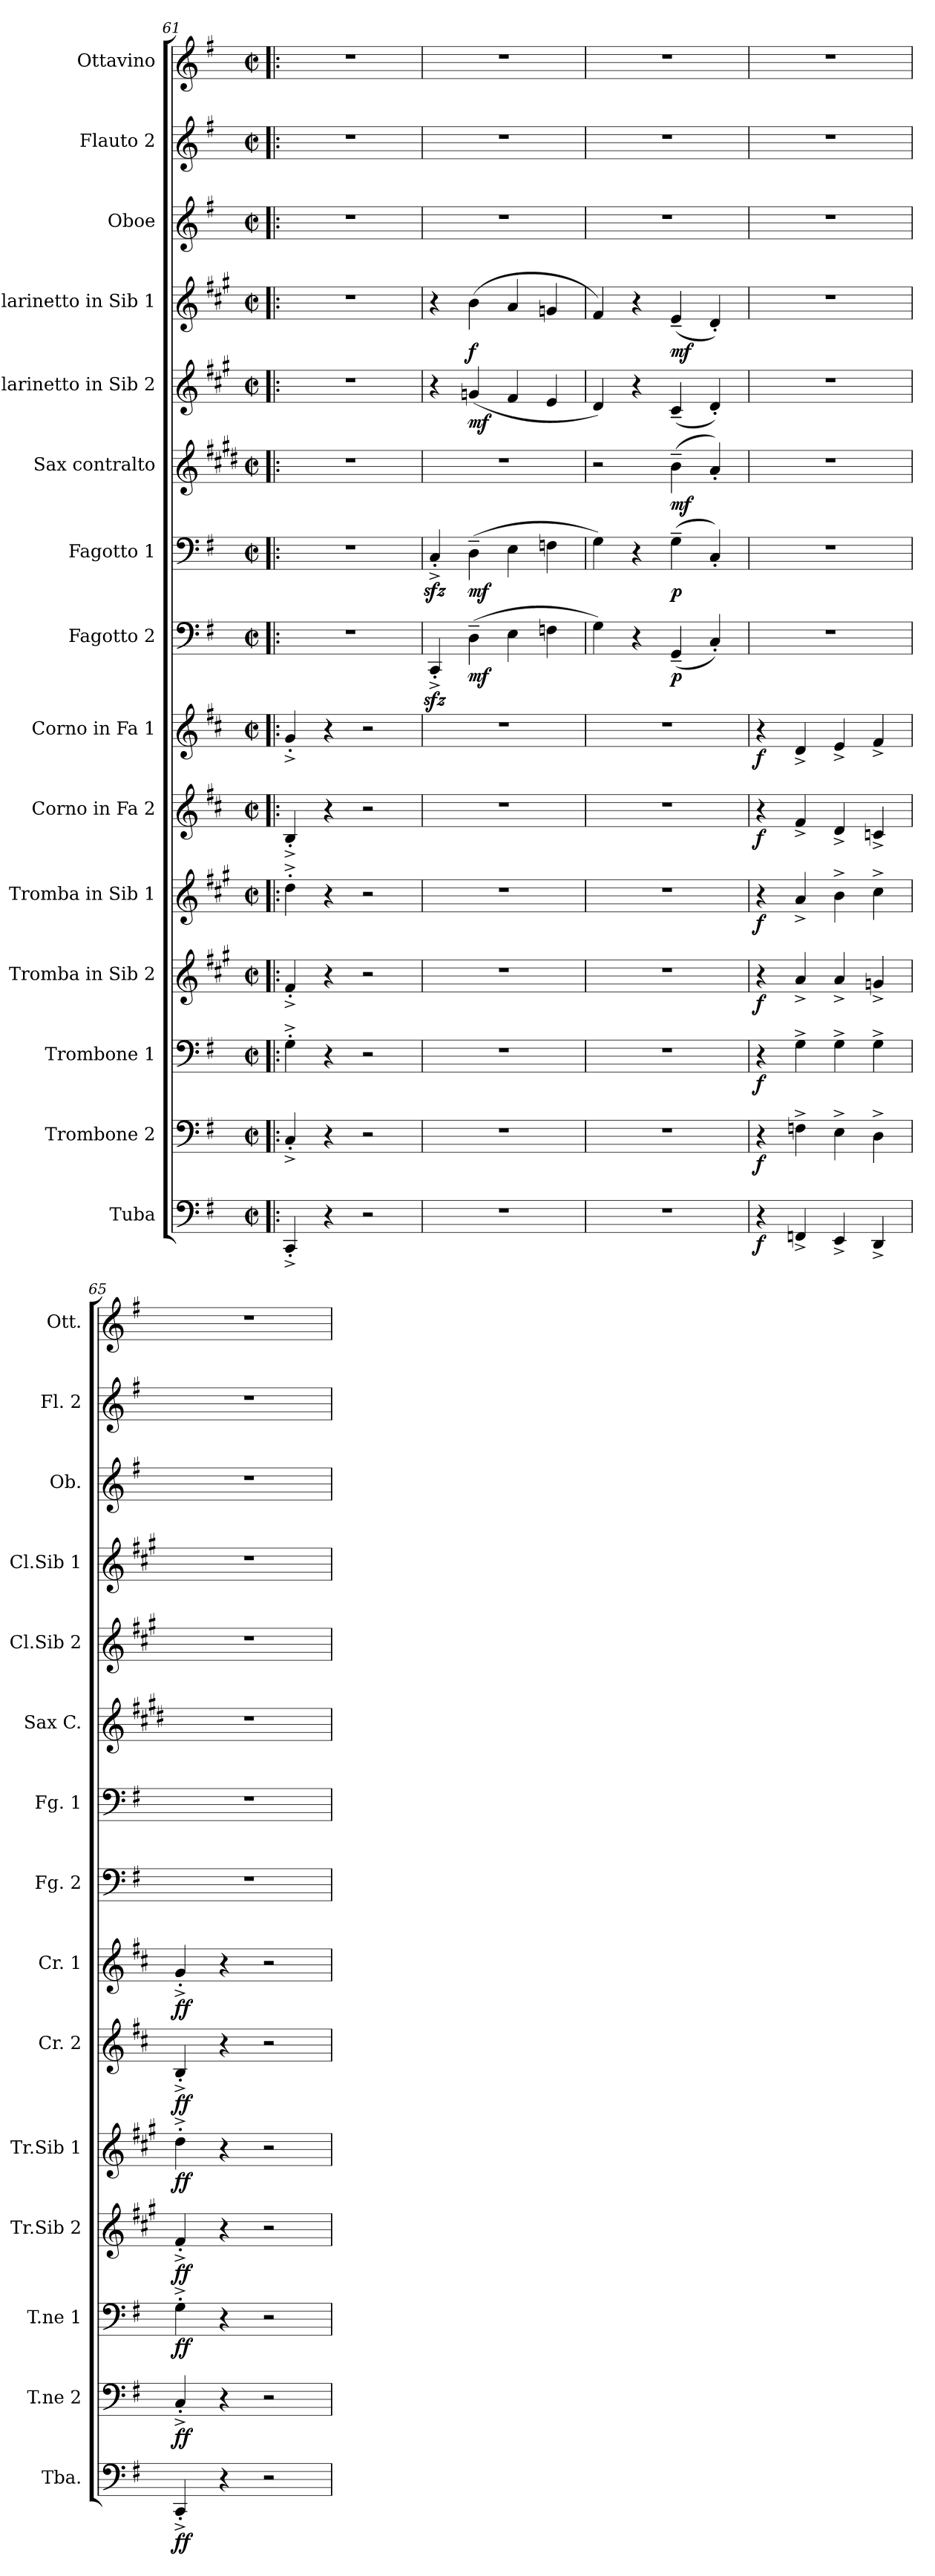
**kern	**dynam	**kern	**dynam	**kern	**dynam	**kern	**dynam	**kern	**dynam	**kern	**dynam	**kern	**dynam	**kern	**dynam	**kern	**dynam	**kern	**dynam	**kern	**dynam	**kern	**dynam	**kern	**kern	**kern
*part15	*part15	*part14	*part14	*part13	*part13	*part12	*part12	*part11	*part11	*part10	*part10	*part9	*part9	*part8	*part8	*part7	*part7	*part6	*part6	*part5	*part5	*part4	*part4	*part3	*part2	*part1
*staff15	*staff15	*staff14	*staff14	*staff13	*staff13	*staff12	*staff12	*staff11	*staff11	*staff10	*staff10	*staff9	*staff9	*staff8	*staff8	*staff7	*staff7	*staff6	*staff6	*staff5	*staff5	*staff4	*staff4	*staff3	*staff2	*staff1
*I"Tuba	*	*I"Trombone 2	*	*I"Trombone 1	*	*I"Tromba in Sib 2	*	*I"Tromba in Sib 1	*	*I"Corno in Fa 2	*	*I"Corno in Fa 1	*	*I"Fagotto 2	*	*I"Fagotto 1	*	*I"Sax contralto	*	*I"Clarinetto in Sib 2	*	*I"Clarinetto in Sib 1	*	*I"Oboe	*I"Flauto 2	*I"Ottavino
*I'Tba.	*	*I'T.ne 2	*	*I'T.ne 1	*	*I'Tr.Sib 2	*	*I'Tr.Sib 1	*	*I'Cr. 2	*	*I'Cr. 1	*	*I'Fg. 2	*	*I'Fg. 1	*	*I'Sax C.	*	*I'Cl.Sib 2	*	*I'Cl.Sib 1	*	*I'Ob.	*I'Fl. 2	*I'Ott.
*clefF4	*	*clefF4	*	*clefF4	*	*clefG2	*	*clefG2	*	*clefG2	*	*clefG2	*	*clefF4	*	*clefF4	*	*clefG2	*	*clefG2	*	*clefG2	*	*clefG2	*clefG2	*clefG2
*	*	*	*	*	*	*ITrd1c2	*	*ITrd1c2	*	*ITrd4c7	*	*ITrd4c7	*	*	*	*	*	*ITrd5c9	*	*ITrd1c2	*	*ITrd1c2	*	*	*	*
*k[f#]	*	*k[f#]	*	*k[f#]	*	*k[f#]	*	*k[f#]	*	*k[f#]	*	*k[f#]	*	*k[f#]	*	*k[f#]	*	*k[f#]	*	*k[f#]	*	*k[f#]	*	*k[f#]	*k[f#]	*k[f#]
*G:	*	*G:	*	*G:	*	*G:	*	*G:	*	*G:	*	*G:	*	*G:	*	*G:	*	*G:	*	*G:	*	*G:	*	*G:	*G:	*G:
*M2/2	*	*M2/2	*	*M2/2	*	*M2/2	*	*M2/2	*	*M2/2	*	*M2/2	*	*M2/2	*	*M2/2	*	*M2/2	*	*M2/2	*	*M2/2	*	*M2/2	*M2/2	*M2/2
*met(c|)	*	*met(c|)	*	*met(c|)	*	*met(c|)	*	*met(c|)	*	*met(c|)	*	*met(c|)	*	*met(c|)	*	*met(c|)	*	*met(c|)	*	*met(c|)	*	*met(c|)	*	*met(c|)	*met(c|)	*met(c|)
=61!|:	=61!|:	=61!|:	=61!|:	=61!|:	=61!|:	=61!|:	=61!|:	=61!|:	=61!|:	=61!|:	=61!|:	=61!|:	=61!|:	=61!|:	=61!|:	=61!|:	=61!|:	=61!|:	=61!|:	=61!|:	=61!|:	=61!|:	=61!|:	=61!|:	=61!|:	=61!|:
4CC^'/	.	4C^'/	.	4G^'\	.	4e^'/	.	4cc^'\	.	4E^'/	.	4c^'/	.	1r	.	1r	.	1r	.	1r	.	1r	.	1r	1r	1r
4r	.	4r	.	4r	.	4r	.	4r	.	4r	.	4r	.	.	.	.	.	.	.	.	.	.	.	.	.	.
2r	.	2r	.	2r	.	2r	.	2r	.	2r	.	2r	.	.	.	.	.	.	.	.	.	.	.	.	.	.
=62	=62	=62	=62	=62	=62	=62	=62	=62	=62	=62	=62	=62	=62	=62	=62	=62	=62	=62	=62	=62	=62	=62	=62	=62	=62	=62
1r	.	1r	.	1r	.	1r	.	1r	.	1r	.	1r	.	4CCzz<^'/	.	4Czz<^'/	.	1r	.	4r	.	4r	.	1r	1r	1r
!	!	!	!	!	!	!	!	!	!	!	!	!	!	!	!LO:DY:b	!	!LO:DY:b	!	!	!	!LO:DY:b	!	!LO:DY:b	!	!	!
.	.	.	.	.	.	.	.	.	.	.	.	.	.	(>4D~\	mf	(>4D~\	mf	.	.	(4fn/	mf	(>4a\	f	.	.	.
.	.	.	.	.	.	.	.	.	.	.	.	.	.	4E\	.	4E\	.	.	.	4e/	.	4g/	.	.	.	.
.	.	.	.	.	.	.	.	.	.	.	.	.	.	4Fn\	.	4Fn\	.	.	.	4d/	.	4fn/	.	.	.	.
=63	=63	=63	=63	=63	=63	=63	=63	=63	=63	=63	=63	=63	=63	=63	=63	=63	=63	=63	=63	=63	=63	=63	=63	=63	=63	=63
1r	.	1r	.	1r	.	1r	.	1r	.	1r	.	1r	.	4G\)	.	4G\)	.	2r	.	4c/)	.	4e/)	.	1r	1r	1r
.	.	.	.	.	.	.	.	.	.	.	.	.	.	4r	.	4r	.	.	.	4r	.	4r	.	.	.	.
!	!	!	!	!	!	!	!	!	!	!	!	!	!	!	!LO:DY:b	!	!LO:DY:b	!	!LO:DY:b	!	!	!	!LO:DY:b	!	!	!
.	.	.	.	.	.	.	.	.	.	.	.	.	.	(4GG~/	p	(>4G~\	p	(>4d~\	mf	(4B~/	.	(4d~/	mf	.	.	.
.	.	.	.	.	.	.	.	.	.	.	.	.	.	4C'/)	.	4C'/)	.	4c'/)	.	4c'/)	.	4c'/)	.	.	.	.
=64	=64	=64	=64	=64	=64	=64	=64	=64	=64	=64	=64	=64	=64	=64	=64	=64	=64	=64	=64	=64	=64	=64	=64	=64	=64	=64
!	!LO:DY:b	!	!LO:DY:b	!	!LO:DY:b	!	!LO:DY:b	!	!LO:DY:b	!	!LO:DY:b	!	!LO:DY:b	!	!	!	!	!	!	!	!	!	!	!	!	!
4r	f	4r	f	4r	f	4r	f	4r	f	4r	f	4r	f	1r	.	1r	.	1r	.	1r	.	1r	.	1r	1r	1r
4FFn^/	.	4Fn^\	.	4G^\	.	4g^/	.	4g^/	.	4B^/	.	4G^/	.	.	.	.	.	.	.	.	.	.	.	.	.	.
4EE^/	.	4E^\	.	4G^\	.	4g^/	.	4a^\	.	4G^/	.	4A^/	.	.	.	.	.	.	.	.	.	.	.	.	.	.
4DD^/	.	4D^\	.	4G^\	.	4fn^/	.	4b^\	.	4Fn^/	.	4B^/	.	.	.	.	.	.	.	.	.	.	.	.	.	.
=65	=65	=65	=65	=65	=65	=65	=65	=65	=65	=65	=65	=65	=65	=65	=65	=65	=65	=65	=65	=65	=65	=65	=65	=65	=65	=65
!	!LO:DY:b	!	!LO:DY:b	!	!LO:DY:b	!	!LO:DY:b	!	!LO:DY:b	!	!LO:DY:b	!	!LO:DY:b	!	!	!	!	!	!	!	!	!	!	!	!	!
4CC^'/	ff	4C^'/	ff	4G^'\	ff	4e^'/	ff	4cc^'\	ff	4E^'/	ff	4c^'/	ff	1r	.	1r	.	1r	.	1r	.	1r	.	1r	1r	1r
4r	.	4r	.	4r	.	4r	.	4r	.	4r	.	4r	.	.	.	.	.	.	.	.	.	.	.	.	.	.
2r	.	2r	.	2r	.	2r	.	2r	.	2r	.	2r	.	.	.	.	.	.	.	.	.	.	.	.	.	.
=	=	=	=	=	=	=	=	=	=	=	=	=	=	=	=	=	=	=	=	=	=	=	=	=	=	=
*-	*-	*-	*-	*-	*-	*-	*-	*-	*-	*-	*-	*-	*-	*-	*-	*-	*-	*-	*-	*-	*-	*-	*-	*-	*-	*-
